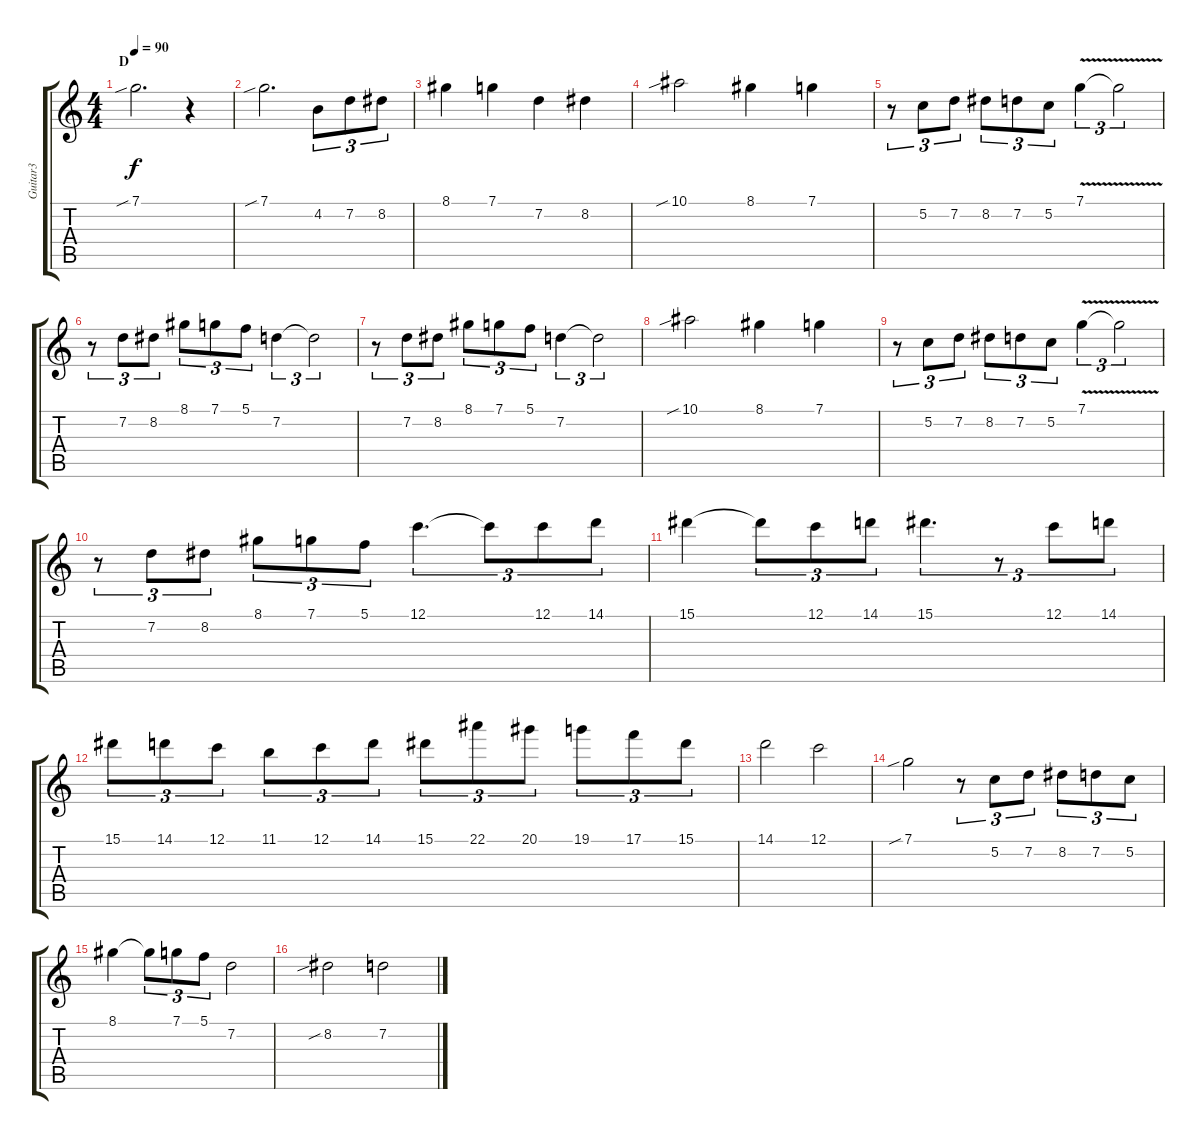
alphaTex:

\track ("Guitar3" "Guitar3") {instrument electricguitarjazz}
\staff {score tabs}
\tuning (C4 G3 Eb3 Bb2 F2 C2) {hide}
\ts (4 4)
\section ("" "D")
\tempo 90
\clef g2
\ks c
7.1{sib}.2{d dy f} r.4 |
7.1{sib}.2{d} 4.2.8{tu (3 2)} 7.2.8{tu (3 2)} 8.2.8{tu (3 2)} |
8.1.4 7.1.4 7.2.4 8.2.4 |
10.1{sib}.2 8.1.4 7.1.4 |
r.8{tu (3 2)} 5.2.8{tu (3 2)} 7.2.8{tu (3 2)} 8.2.8{tu (3 2)} 7.2.8{tu (3 2)} 5.2.8{tu (3 2)} 7.1{v}.4{tu (3 2)} 7.1{t}.2{tu (3 2)} |
r.8{tu (3 2)} 7.2.8{tu (3 2)} 8.2.8{tu (3 2)} 8.1.8{tu (3 2)} 7.1.8{tu (3 2)} 5.1.8{tu (3 2)} 7.2.4{tu (3 2)} 7.2{t}.2{tu (3 2)} |
r.8{tu (3 2)} 7.2.8{tu (3 2)} 8.2.8{tu (3 2)} 8.1.8{tu (3 2)} 7.1.8{tu (3 2)} 5.1.8{tu (3 2)} 7.2.4{tu (3 2)} 7.2{t}.2{tu (3 2)} |
10.1{sib}.2 8.1.4 7.1.4 |
r.8{tu (3 2)} 5.2.8{tu (3 2)} 7.2.8{tu (3 2)} 8.2.8{tu (3 2)} 7.2.8{tu (3 2)} 5.2.8{tu (3 2)} 7.1{v}.4{tu (3 2)} 7.1{t}.2{tu (3 2)} |
r.8{tu (3 2)} 7.2.8{tu (3 2)} 8.2.8{tu (3 2)} 8.1.8{tu (3 2)} 7.1.8{tu (3 2)} 5.1.8{tu (3 2)} 12.1.4{d tu (3 2)} 12.1{t}.8{tu (3 2)} 12.1.8{tu (3 2)} 14.1.8{tu (3 2)} |
15.1.4 15.1{t}.8{tu (3 2)} 12.1.8{tu (3 2)} 14.1.8{tu (3 2)} 15.1.4{d tu (3 2)} r.8{tu (3 2)} 12.1.8{tu (3 2)} 14.1.8{tu (3 2)} |
15.1.8{tu (3 2)} 14.1.8{tu (3 2)} 12.1.8{tu (3 2)} 11.1.8{tu (3 2)} 12.1.8{tu (3 2)} 14.1.8{tu (3 2)} 15.1.8{tu (3 2)} 22.1.8{tu (3 2)} 20.1.8{tu (3 2)} 19.1.8{tu (3 2)} 17.1.8{tu (3 2)} 15.1.8{tu (3 2)} |
14.1.2 12.1.2 |
7.1{sib}.2 r.8{tu (3 2)} 5.2.8{tu (3 2)} 7.2.8{tu (3 2)} 8.2.8{tu (3 2)} 7.2.8{tu (3 2)} 5.2.8{tu (3 2)} |
8.1.4 8.1{t}.8{tu (3 2)} 7.1.8{tu (3 2)} 5.1.8{tu (3 2)} 7.2.2 |
8.2{sib}.2 7.2.2
